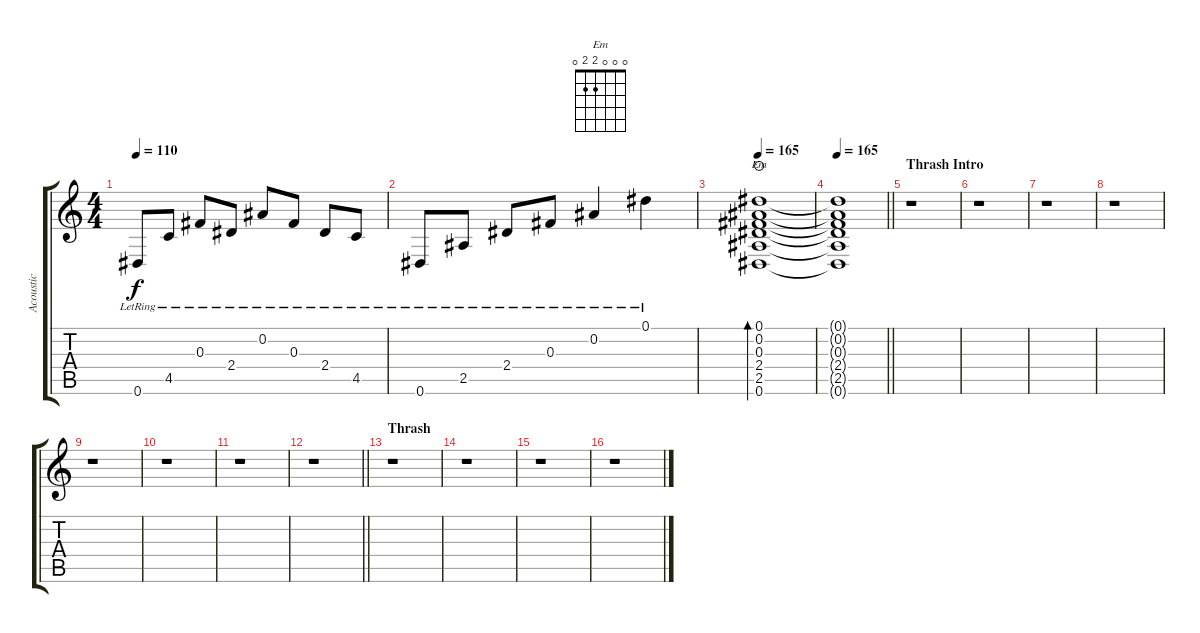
\track ("Acoustic" "Acoustic") {instrument electricguitarjazz}
\staff {score tabs}
\tuning (Eb4 Bb3 Gb3 Db3 Ab2 Eb2) {hide}
\chord ("Em" 0 0 0 2 2 0)
\ts (4 4)
\tempo 110
\clef g2
\ks c
0.6{lr}.8{dy f} 4.5{lr}.8 0.3{lr}.8 2.4{lr}.8 0.2{lr}.8 0.3{lr}.8 2.4{lr}.8 4.5{lr}.8 |
0.6{lr}.8 2.5{lr}.8 2.4{lr}.8 0.3{lr}.8 0.2{lr}.4 0.1{lr}.4 |
\tempo 110
\tempo 165
(0.1 0.2 0.3 2.4 2.5 0.6).1{bd 480 ch "Em" waho} |
\tempo 165
\barLineRight lightlight
(0.1{t} 0.2{t} 0.3{t} 2.4{t} 2.5{t} 0.6{t}).1 |
\section ("" "Thrash Intro")
r.1 |
r.1 |
r.1 |
r.1 |
r.1 |
r.1 |
r.1 |
\barLineRight lightlight
r.1 |
\section ("" "Thrash")
r.1 |
r.1 |
r.1 |
r.1
